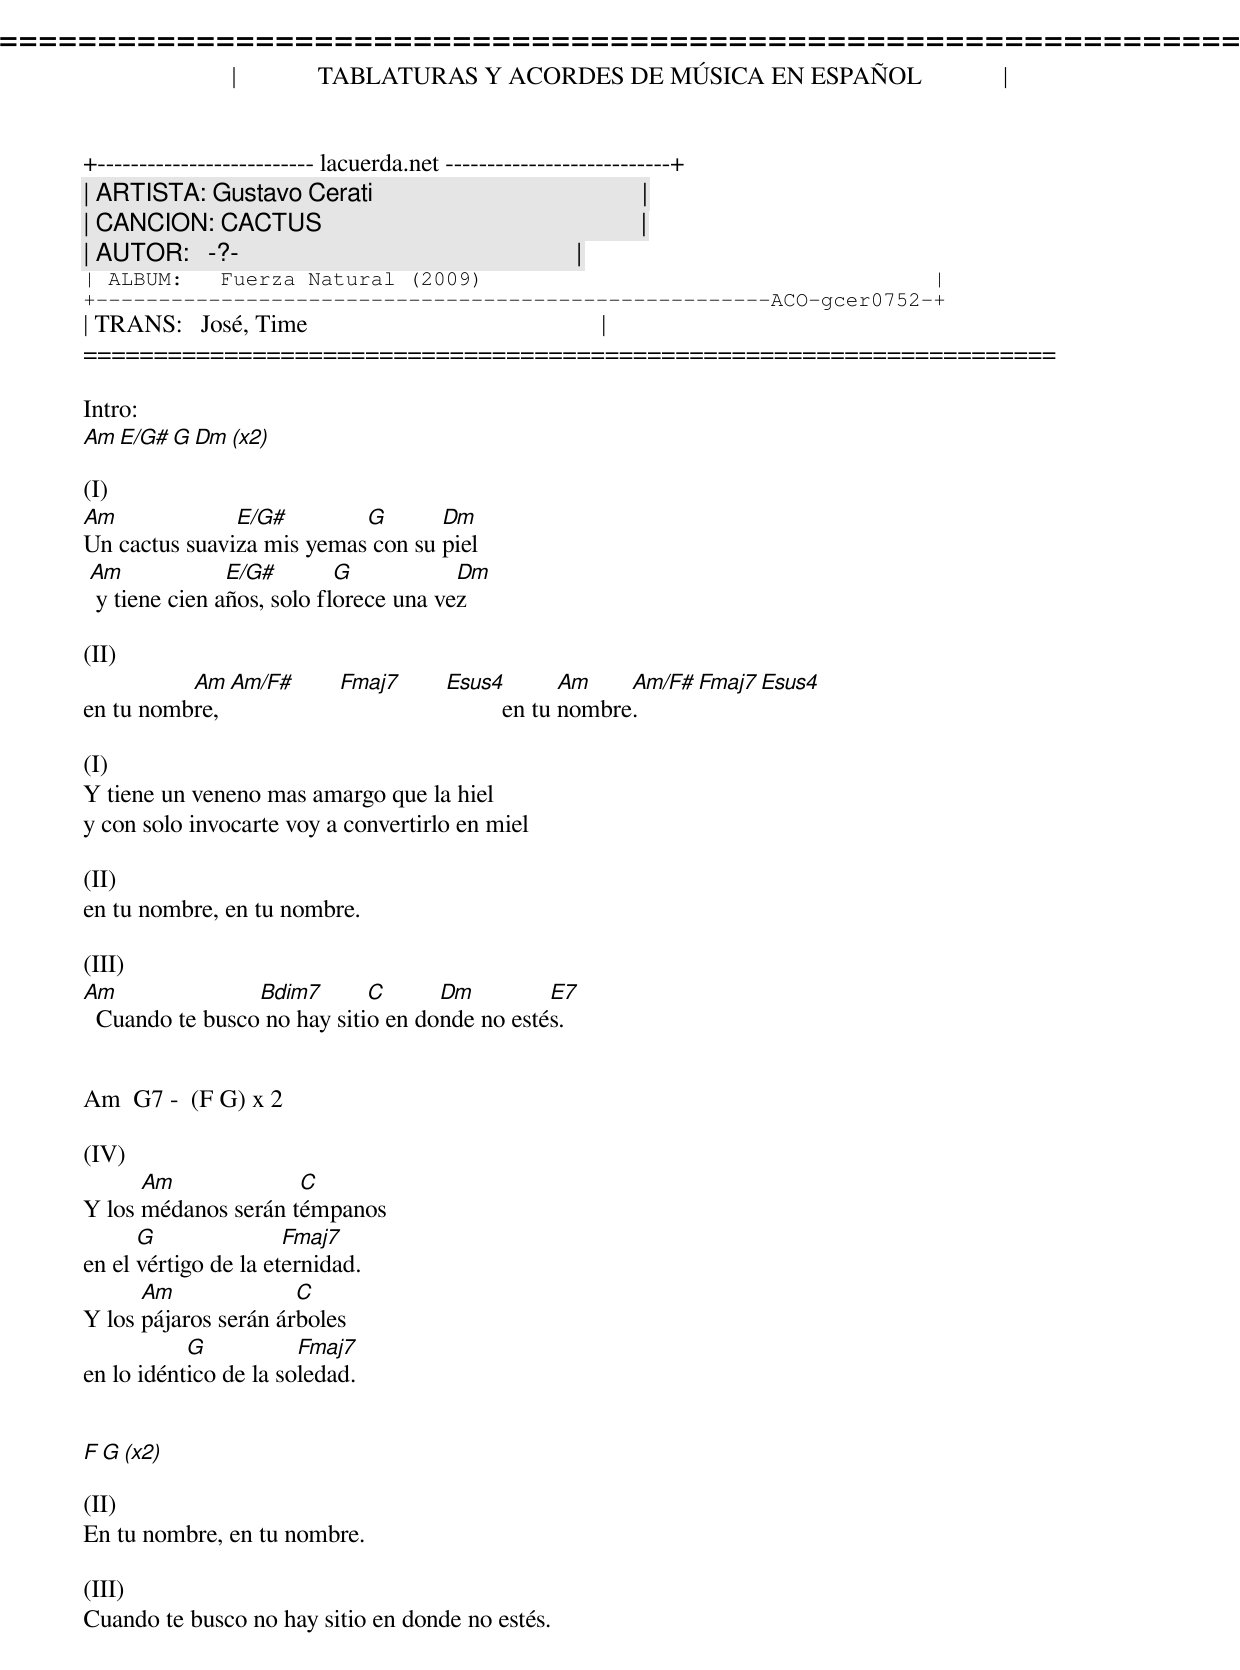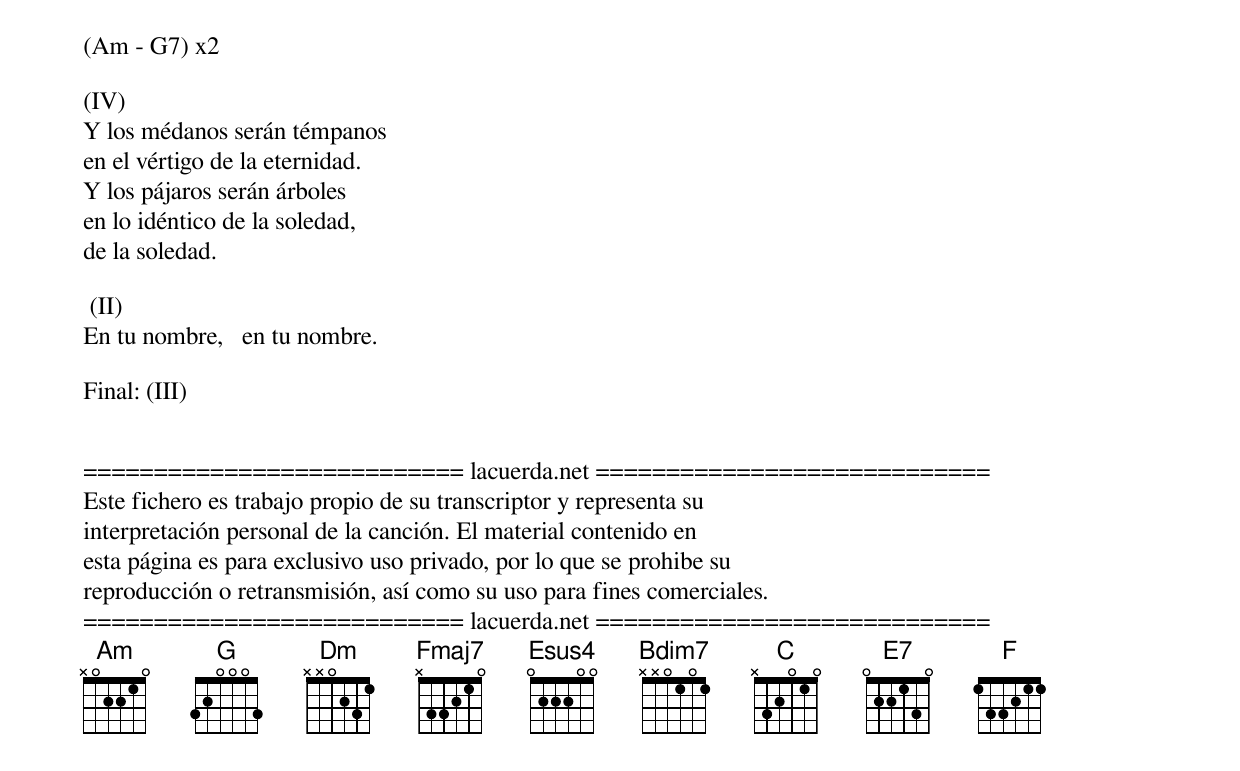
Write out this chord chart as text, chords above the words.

=====================================================================
|             TABLATURAS Y ACORDES DE MÚSICA EN ESPAÑOL             |
+-------------------------- lacuerda.net ---------------------------+
| ARTISTA: Gustavo Cerati                                           |
| CANCION: CACTUS                                                   |
| AUTOR:   -?-                                                      |
| ALBUM:   Fuerza Natural (2009)                                    |
+------------------------------------------------------ACO-gcer0752-+
| TRANS:   José, Time                                               |
=====================================================================

Intro:
Am  E/G#  G  Dm  (x2)

(I)
Am             E/G#        G       Dm
Un cactus suaviza mis yemas con su piel
 Am             E/G#        G           Dm
  y tiene cien años, solo florece una vez

(II)
          Am  Am/F#  Fmaj7  Esus4          Am    Am/F#   Fmaj7  Esus4
en tu nombre,                        en tu nombre.

(I)
Y tiene un veneno mas amargo que la hiel
y con solo invocarte voy a convertirlo en miel

(II)
en tu nombre, en tu nombre.

(III)
Am               Bm7(b5)     C      Dm         E7
  Cuando te busco no hay sitio en donde no estés.


Am  G7 -  (F G) x 2

(IV)
      Am             C
Y los médanos serán témpanos
      G               Fmaj7
en el vértigo de la eternidad.
      Am              C
Y los pájaros serán árboles
           G           Fmaj7
en lo idéntico de la soledad.


F G (x2)

(II)
En tu nombre, en tu nombre.

(III)
Cuando te busco no hay sitio en donde no estés.

(Am - G7) x2

(IV)
Y los médanos serán témpanos
en el vértigo de la eternidad.
Y los pájaros serán árboles
en lo idéntico de la soledad,
de la soledad.

 (II)
En tu nombre,   en tu nombre.

Final: (III)


=========================== lacuerda.net ============================
Este fichero es trabajo propio de su transcriptor y representa su
interpretación personal de la canción. El material contenido en
esta página es para exclusivo uso privado, por lo que se prohibe su
reproducción o retransmisión, así como su uso para fines comerciales.
=========================== lacuerda.net ============================
